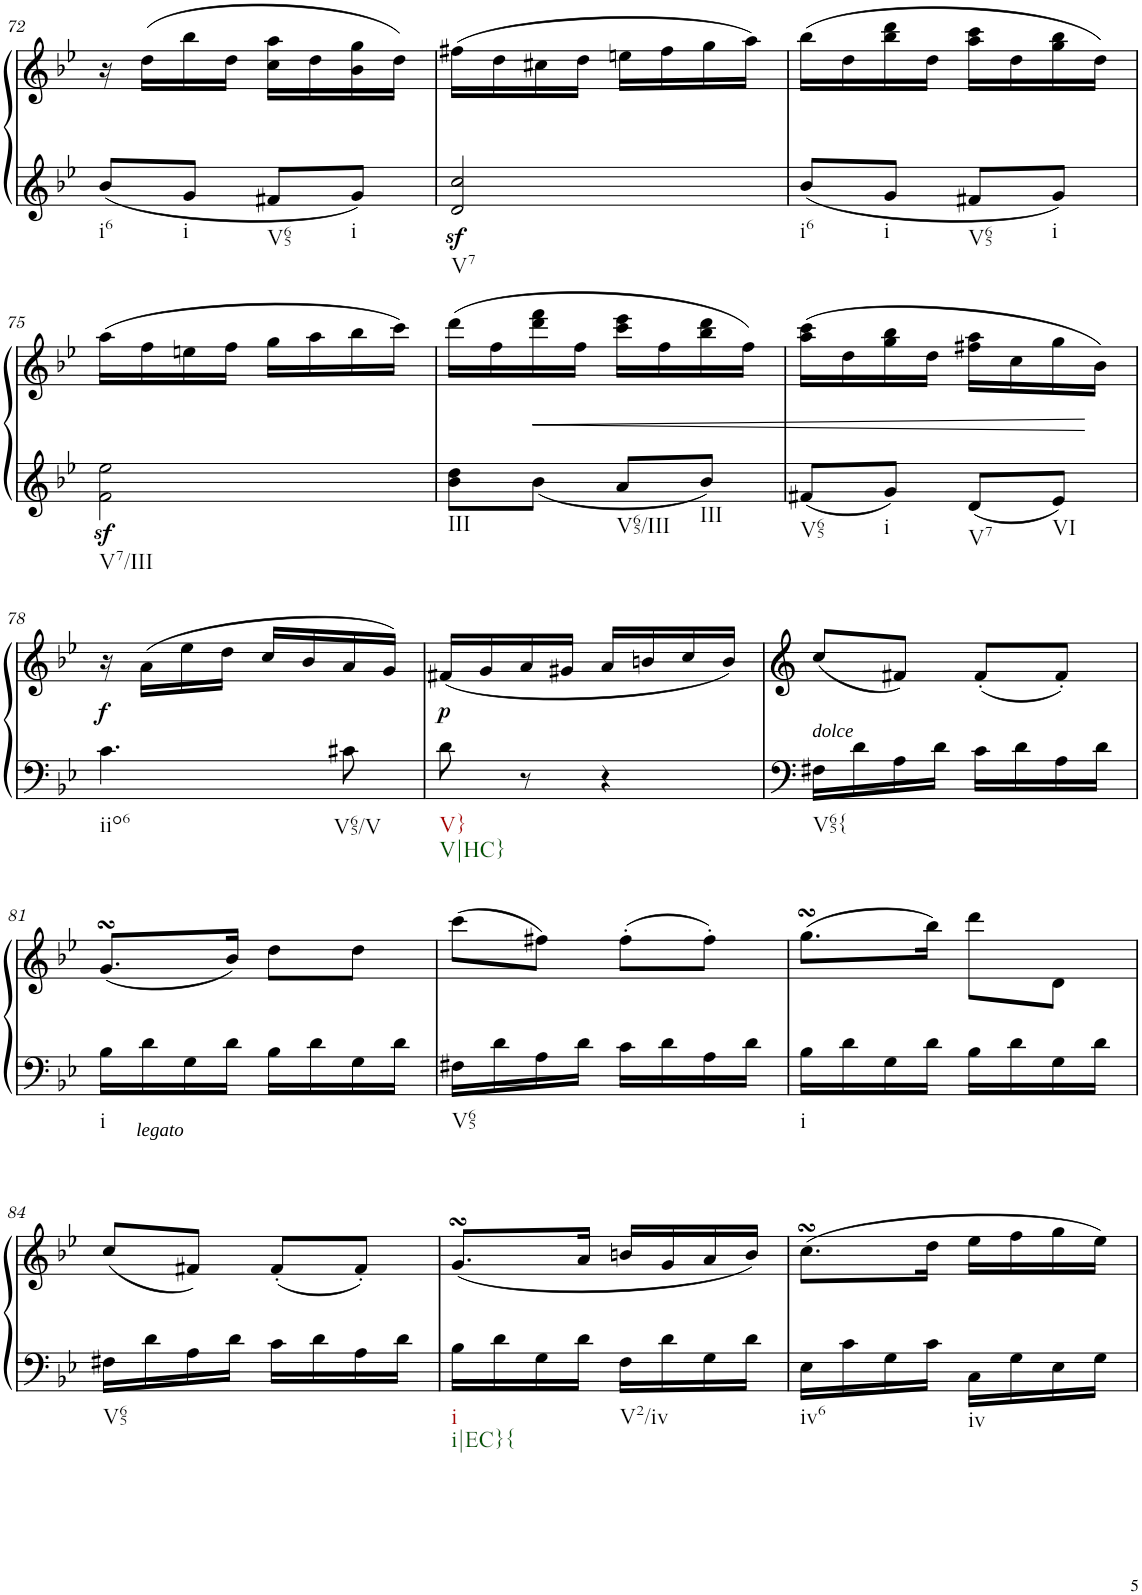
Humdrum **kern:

**kern	**kern	**dynam
*part1	*part1	*part1
*staff2	*staff1	*staff1/2
*I"Klavier linke Hand	*	*
!!LO:PB:g=z
*clefG2	*clefG2	*
*k[b-e-]	*k[b-e-]	*
*M2/4	*M2/4	*
=72	=72	=72
!LO:TX:b:t=i6	!	!
8b-/L	16r	.
.	(16dd\LL	.
!LO:TX:b:t=i	!	!
8g/J	16bb-\	.
.	16dd\JJ	.
!LO:TX:b:t=V65	!	!
8f#X/L	16cc\ 16aa\LL	.
.	16dd\	.
!LO:TX:b:t=i	!	!
8g/J	16b-\ 16gg\	.
.	16dd\JJ)	.
=73	=73	=73
!LO:TX:b:t=V7	!	!
2d/z< 2cc/z<	(16ff#X\LL	.
.	16dd\	.
.	16cc#X\	.
.	16dd\JJ	.
.	16een\LL	.
.	16ff#\	.
.	16gg\	.
.	16aa\JJ)	.
=74	=74	=74
!LO:TX:b:t=i6	!	!
8b-/L	(16bb-\LL	.
.	16dd\	.
!LO:TX:b:t=i	!	!
8g/J	16bb-\ 16ddd\	.
.	16dd\JJ	.
!LO:TX:b:t=V65	!	!
8f#X/L	16aa\ 16ccc\LL	.
.	16dd\	.
!LO:TX:b:t=i	!	!
8g/J	16gg\ 16bb-\	.
.	16dd\JJ)	.
!!LO:LB:g=z
=75	=75	=75
!LO:TX:b:t=V7/III	!	!
2f\z< 2ee-\z<	(16aa\LL	.
.	16ff\	.
.	16een\	.
.	16ff\JJ	.
.	16gg\LL	.
.	16aa\	.
.	16bb-\	.
.	16ccc\JJ)	.
=76	=76	=76
!LO:TX:b:t=III	!	!
8b-\ 8dd\L	(16ddd\LL	.
.	16ff\	.
!	!	!LO:HP:b
8b-\J	16ddd\ 16fff\	<
.	16ff\JJ	.
!LO:TX:b:t=V65/III	!	!
8a/L	16ccc\ 16eee-\LL	.
.	16ff\	.
!LO:TX:b:t=III	!	!
8b-/J	16bb-\ 16ddd\	.
.	16ff\JJ)	.
=77	=77	=77
!LO:TX:b:t=V65	!	!
8f#X/L	(16aa\ 16ccc\LL	.
.	16dd\	.
!LO:TX:b:t=i	!	!
8g/J	16gg\ 16bb-\	.
.	16dd\JJ	.
!LO:TX:b:t=V7	!	!
8d/L	16ff#X\ 16aa\LL	.
.	16cc\	.
!LO:TX:b:t=VI	!	!
8e-/J	16gg\	.
.	16b-\JJ)	[
!!LO:LB:g=z
=78	=78	=78
!LO:TX:b:t=iio6	!	!
!	!	!LO:DY:b
4.c\	16r	f
.	(16a\LL	.
.	16ee-\	.
.	16dd\JJ	.
.	16cc/LL	.
.	16b-/	.
!LO:TX:b:t=V65/V	!	!
8c#X\	16a/	.
.	16g/JJ)	.
=79	=79	=79
!LO:TX:b:t=V}	!	!
!LO:TX:b:t=V|HC}	!	!
!	!	!LO:DY:b
8d\	(<16f#X/LL	p
.	16g/	.
8r	16a/	.
.	16g#X/JJ	.
4r	16a/LL	.
.	16bn/	.
.	16cc/	.
.	16b/JJ)	.
=80	=80	=80
!	!LO:TX:b:i:t=dolce	!
!LO:TX:b:t=V65{	!	!
16F#X\LL	(8cc/L	.
16d\	.	.
16A\	8f#X/J)	.
16d\JJ	.	.
16c\LL	(8f#'/L	.
16d\	.	.
16A\	8f#'/J)	.
16d\JJ	.	.
!!LO:LB:g=z
=81	=81	=81
!LO:TX:b:t=i	!	!
16B-\LL	(8.gsSSS/L	.
!LO:TX:b:i:t=legato	!	!
16d\	.	.
16G\	.	.
16d\JJ	16b-/Jk)	.
16B-\LL	8dd\L	.
16d\	.	.
16G\	8dd\J	.
16d\JJ	.	.
=82	=82	=82
!LO:TX:b:t=V65	!	!
16F#X\LL	(8ccc\L	.
16d\	.	.
16A\	8ff#X\J)	.
16d\JJ	.	.
16c\LL	(8ff#'\L	.
16d\	.	.
16A\	8ff#'\J)	.
16d\JJ	.	.
=83	=83	=83
!LO:TX:b:t=i	!	!
16B-\LL	(8.ggsSSS\L	.
16d\	.	.
16G\	.	.
16d\JJ	16bb-\Jk)	.
16B-\LL	8ddd\L	.
16d\	.	.
16G\	8d\J	.
16d\JJ	.	.
!!LO:LB:g=z
=84	=84	=84
!LO:TX:b:t=V65	!	!
16F#X\LL	(8cc/L	.
16d\	.	.
16A\	8f#X/J)	.
16d\JJ	.	.
16c\LL	(8f#'/L	.
16d\	.	.
16A\	8f#'/J)	.
16d\JJ	.	.
=85	=85	=85
!LO:TX:b:t=i	!	!
!LO:TX:b:t=i|EC}{	!	!
16B-\LL	(8.gsSSS/L	.
16d\	.	.
16G\	.	.
16d\JJ	16a/Jk	.
!LO:TX:b:t=V2/iv	!	!
16F\LL	16bn/LL	.
16d\	16g/	.
16G\	16a/	.
16d\JJ	16b/JJ)	.
=86	=86	=86
!LO:TX:b:t=iv6	!	!
16E-\LL	(8.ccsSSS\L	.
16c\	.	.
16G\	.	.
16c\JJ	16dd\Jk	.
!LO:TX:b:t=iv	!	!
16C\LL	16ee-\LL	.
16G\	16ff\	.
16E-\	16gg\	.
16G\JJ	16ee-\JJ)	.
=	=	=
*-	*-	*-
